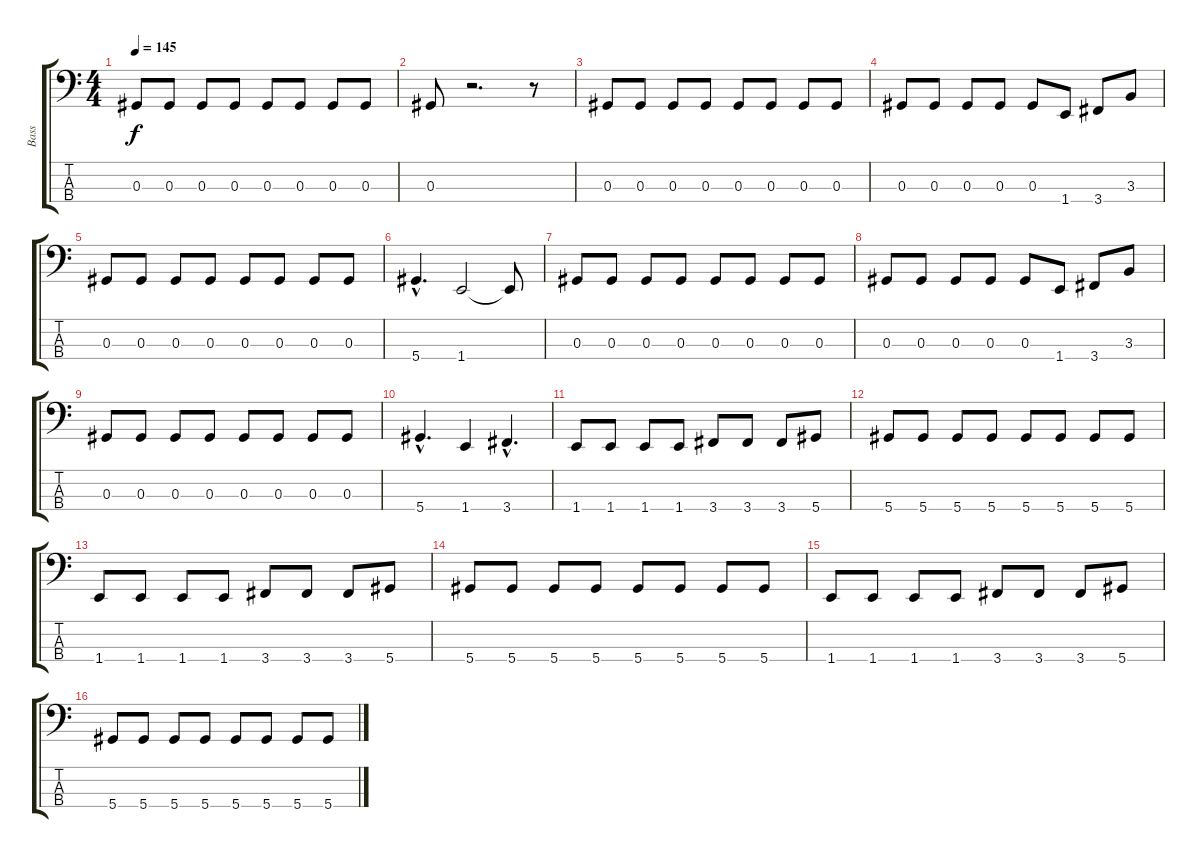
\track ("Bass" "Bass") {instrument electricbassfinger}
\staff {score tabs}
\tuning (Gb2 Db2 Ab1 Eb1) {hide}
\ts (4 4)
\tempo 145
\clef f4
\ks c
0.3.8{dy f} 0.3.8 0.3.8 0.3.8 0.3.8 0.3.8 0.3.8 0.3.8 |
0.3.8 r.2{d} r.8 |
0.3.8 0.3.8 0.3.8 0.3.8 0.3.8 0.3.8 0.3.8 0.3.8 |
0.3.8 0.3.8 0.3.8 0.3.8 0.3.8 1.4.8 3.4.8 3.3.8 |
0.3.8 0.3.8 0.3.8 0.3.8 0.3.8 0.3.8 0.3.8 0.3.8 |
5.4{hac}.4{d} 1.4.2 1.4{t}.8 |
0.3.8 0.3.8 0.3.8 0.3.8 0.3.8 0.3.8 0.3.8 0.3.8 |
0.3.8 0.3.8 0.3.8 0.3.8 0.3.8 1.4.8 3.4.8 3.3.8 |
0.3.8 0.3.8 0.3.8 0.3.8 0.3.8 0.3.8 0.3.8 0.3.8 |
5.4{hac}.4{d} 1.4.4 3.4{hac}.4{d} |
1.4.8 1.4.8 1.4.8 1.4.8 3.4.8 3.4.8 3.4.8 5.4.8 |
5.4.8 5.4.8 5.4.8 5.4.8 5.4.8 5.4.8 5.4.8 5.4.8 |
1.4.8 1.4.8 1.4.8 1.4.8 3.4.8 3.4.8 3.4.8 5.4.8 |
5.4.8 5.4.8 5.4.8 5.4.8 5.4.8 5.4.8 5.4.8 5.4.8 |
1.4.8 1.4.8 1.4.8 1.4.8 3.4.8 3.4.8 3.4.8 5.4.8 |
5.4.8 5.4.8 5.4.8 5.4.8 5.4.8 5.4.8 5.4.8 5.4.8
